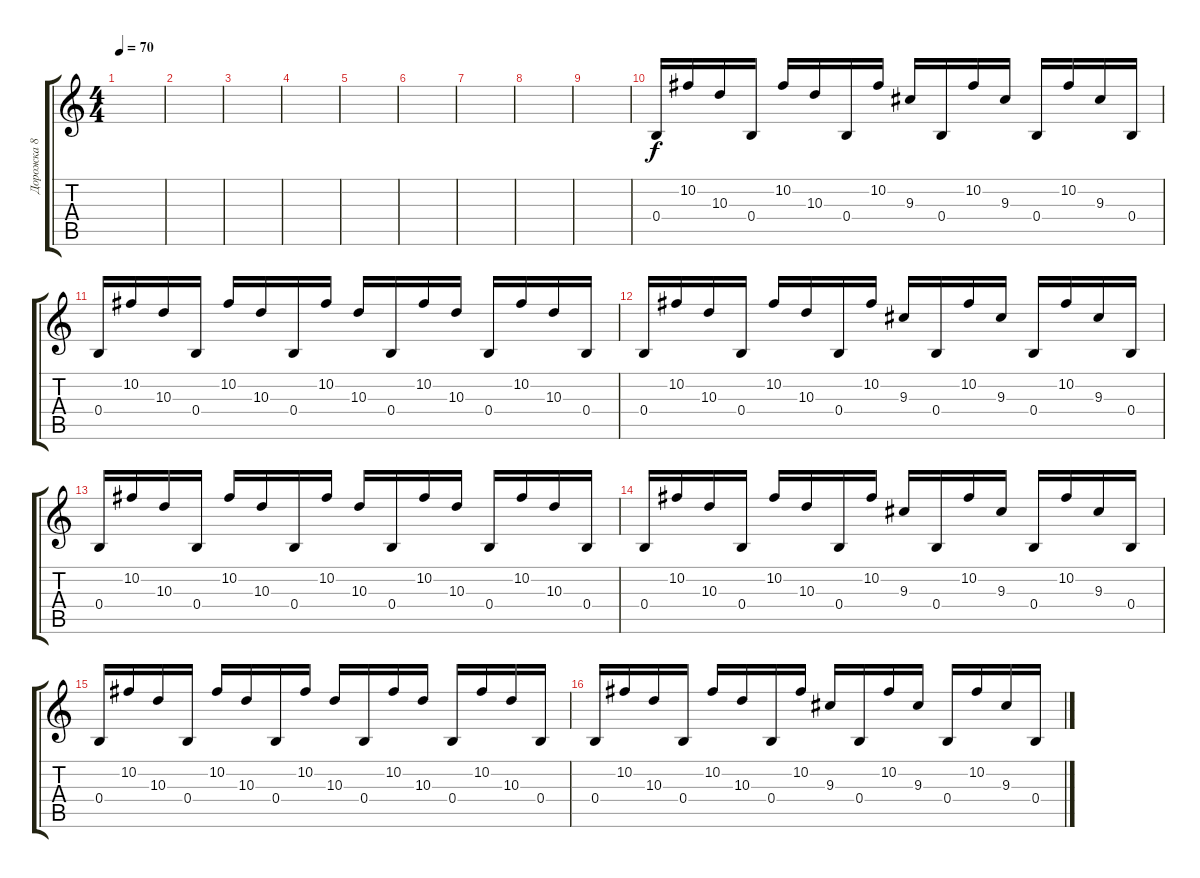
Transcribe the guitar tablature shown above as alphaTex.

\track ("Дорожка 8" "Дорожка 8") {instrument electricguitarjazz}
\staff {score tabs}
\tuning (Db4 Ab3 E3 B2 Gb2 B1) {hide}
\ts (4 4)
\tempo 70
\clef g2
\ks c
|
|
|
|
|
|
|
|
|
0.4.16 10.2.16 10.3.16 0.4.16 10.2.16 10.3.16 0.4.16 10.2.16 9.3.16 0.4.16 10.2.16 9.3.16 0.4.16 10.2.16 9.3.16 0.4.16 |
0.4.16 10.2.16 10.3.16 0.4.16 10.2.16 10.3.16 0.4.16 10.2.16 10.3.16 0.4.16 10.2.16 10.3.16 0.4.16 10.2.16 10.3.16 0.4.16 |
0.4.16 10.2.16 10.3.16 0.4.16 10.2.16 10.3.16 0.4.16 10.2.16 9.3.16 0.4.16 10.2.16 9.3.16 0.4.16 10.2.16 9.3.16 0.4.16 |
0.4.16 10.2.16 10.3.16 0.4.16 10.2.16 10.3.16 0.4.16 10.2.16 10.3.16 0.4.16 10.2.16 10.3.16 0.4.16 10.2.16 10.3.16 0.4.16 |
0.4.16 10.2.16 10.3.16 0.4.16 10.2.16 10.3.16 0.4.16 10.2.16 9.3.16 0.4.16 10.2.16 9.3.16 0.4.16 10.2.16 9.3.16 0.4.16 |
0.4.16 10.2.16 10.3.16 0.4.16 10.2.16 10.3.16 0.4.16 10.2.16 10.3.16 0.4.16 10.2.16 10.3.16 0.4.16 10.2.16 10.3.16 0.4.16 |
0.4.16 10.2.16 10.3.16 0.4.16 10.2.16 10.3.16 0.4.16 10.2.16 9.3.16 0.4.16 10.2.16 9.3.16 0.4.16 10.2.16 9.3.16 0.4.16
